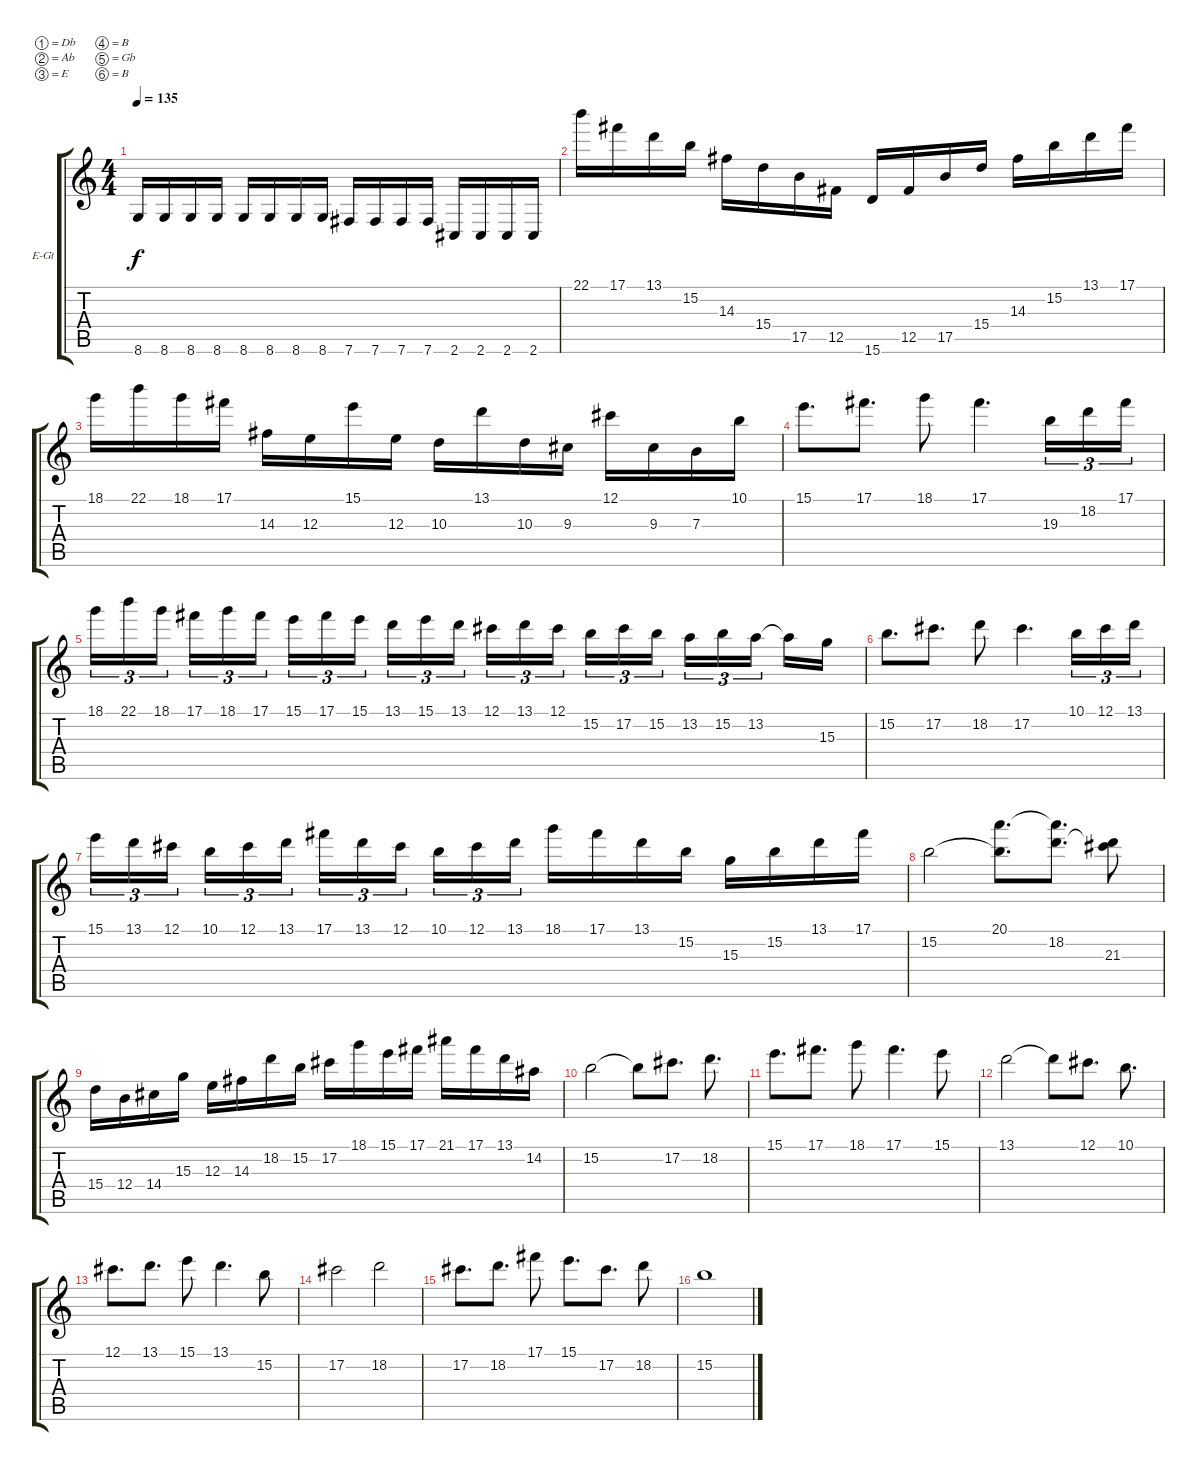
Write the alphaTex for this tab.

\bracketExtendMode groupsimilarinstruments
\firstSystemTrackNameOrientation horizontal
\otherSystemsTrackNameOrientation horizontal
\track ("harmonic" "E-Gt") {instrument distortionguitar}
\staff {score tabs}
\tuning (Db4 Ab3 E3 B2 Gb2 B1)
\ts (4 4)
\tempo 135
\clef g2
\ks c
8.6.16{dy f} 8.6.16 8.6.16 8.6.16 8.6.16 8.6.16 8.6.16 8.6.16 7.6.16 7.6.16 7.6.16 7.6.16 2.6.16 2.6.16 2.6.16 2.6.16 |
22.1.16 17.1.16 13.1.16 15.2.16 14.3.16 15.4.16 17.5.16 12.5.16 15.6.16 12.5.16 17.5.16 15.4.16 14.3.16 15.2.16 13.1.16 17.1.16 |
18.1.16 22.1.16 18.1.16 17.1.16 14.3.16 12.3.16 15.1.16 12.3.16 10.3.16 13.1.16 10.3.16 9.3.16 12.1.16 9.3.16 7.3.16 10.1.16 |
15.1.8{d} 17.1.8{d} 18.1.8 17.1.4{d} 19.3.16{tu (3 2)} 18.2.16{tu (3 2)} 17.1.16{tu (3 2)} |
18.1.16{tu (3 2)} 22.1.16{tu (3 2)} 18.1.16{tu (3 2)} 17.1.16{tu (3 2)} 18.1.16{tu (3 2)} 17.1.16{tu (3 2)} 15.1.16{tu (3 2)} 17.1.16{tu (3 2)} 15.1.16{tu (3 2)} 13.1.16{tu (3 2)} 15.1.16{tu (3 2)} 13.1.16{tu (3 2)} 12.1.16{tu (3 2)} 13.1.16{tu (3 2)} 12.1.16{tu (3 2)} 15.2.16{tu (3 2)} 17.2.16{tu (3 2)} 15.2.16{tu (3 2)} 13.2.16{tu (3 2)} 15.2.16{tu (3 2)} 13.2.16{tu (3 2)} 13.2{t}.16 15.3.16 |
15.2.8{d} 17.2.8{d} 18.2.8 17.2.4{d} 10.1.16{tu (3 2)} 12.1.16{tu (3 2)} 13.1.16{tu (3 2)} |
15.1.16{tu (3 2)} 13.1.16{tu (3 2)} 12.1.16{tu (3 2)} 10.1.16{tu (3 2)} 12.1.16{tu (3 2)} 13.1.16{tu (3 2)} 17.1.16{tu (3 2)} 13.1.16{tu (3 2)} 12.1.16{tu (3 2)} 10.1.16{tu (3 2)} 12.1.16{tu (3 2)} 13.1.16{tu (3 2)} 18.1.16 17.1.16 13.1.16 15.2.16 15.3.16 15.2.16 13.1.16 17.1.16 |
15.2.2 (20.1 15.2{t}).8{d} (20.1{t} 18.2).8{d} (18.2{t} 21.3).8 |
15.4.16 12.4.16 14.4.16 15.3.16 12.3.16 14.3.16 18.2.16 15.2.16 17.2.16 18.1.16 15.1.16 17.1.16 21.1.16 17.1.16 13.1.16 14.2.16 |
15.2.2 15.2{t}.8 17.2.8{d} 18.2.8{d} |
15.1.8{d} 17.1.8{d} 18.1.8 17.1.4{d} 15.1.8 |
13.1.2 13.1{t}.8 12.1.8{d} 10.1.8{d} |
12.1.8{d} 13.1.8{d} 15.1.8 13.1.4{d} 15.2.8 |
17.2.2 18.2.2 |
17.2.8{d} 18.2.8{d} 17.1.8 15.1.8{d} 17.2.8{d} 18.2.8 |
15.2.1
